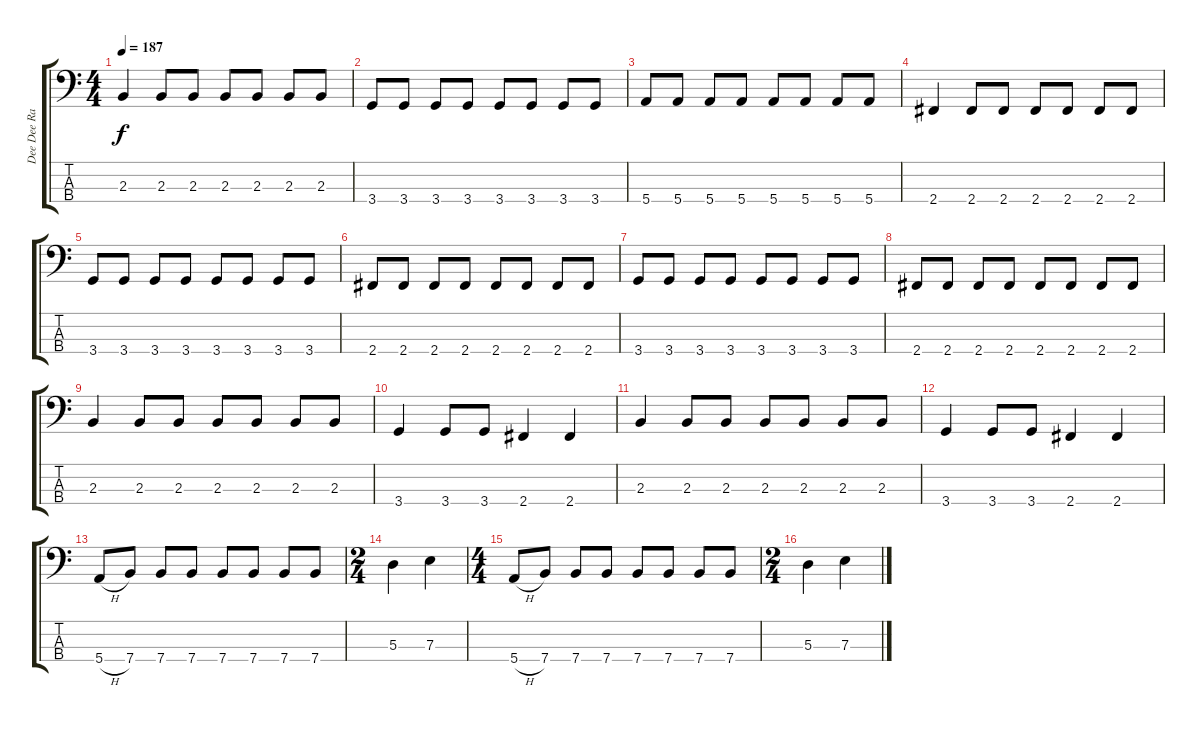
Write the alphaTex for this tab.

\track ("Dee Dee Ramone" "Dee Dee Ra") {instrument electricbasspick}
\staff {score tabs}
\tuning (G2 D2 A1 E1) {hide}
\ts (4 4)
\tempo 187
\clef f4
\ks c
2.3.4{dy f} 2.3.8 2.3.8 2.3.8 2.3.8 2.3.8 2.3.8 |
3.4.8 3.4.8 3.4.8 3.4.8 3.4.8 3.4.8 3.4.8 3.4.8 |
5.4.8 5.4.8 5.4.8 5.4.8 5.4.8 5.4.8 5.4.8 5.4.8 |
2.4.4 2.4.8 2.4.8 2.4.8 2.4.8 2.4.8 2.4.8 |
3.4.8 3.4.8 3.4.8 3.4.8 3.4.8 3.4.8 3.4.8 3.4.8 |
2.4.8 2.4.8 2.4.8 2.4.8 2.4.8 2.4.8 2.4.8 2.4.8 |
3.4.8 3.4.8 3.4.8 3.4.8 3.4.8 3.4.8 3.4.8 3.4.8 |
2.4.8 2.4.8 2.4.8 2.4.8 2.4.8 2.4.8 2.4.8 2.4.8 |
2.3.4 2.3.8 2.3.8 2.3.8 2.3.8 2.3.8 2.3.8 |
3.4.4 3.4.8 3.4.8 2.4.4 2.4.4 |
2.3.4 2.3.8 2.3.8 2.3.8 2.3.8 2.3.8 2.3.8 |
3.4.4 3.4.8 3.4.8 2.4.4 2.4.4 |
5.4{h}.8 7.4.8 7.4.8 7.4.8 7.4.8 7.4.8 7.4.8 7.4.8 |
\ts (2 4)
5.3.4 7.3.4 |
\ts (4 4)
5.4{h}.8 7.4.8 7.4.8 7.4.8 7.4.8 7.4.8 7.4.8 7.4.8 |
\ts (2 4)
5.3.4 7.3.4
